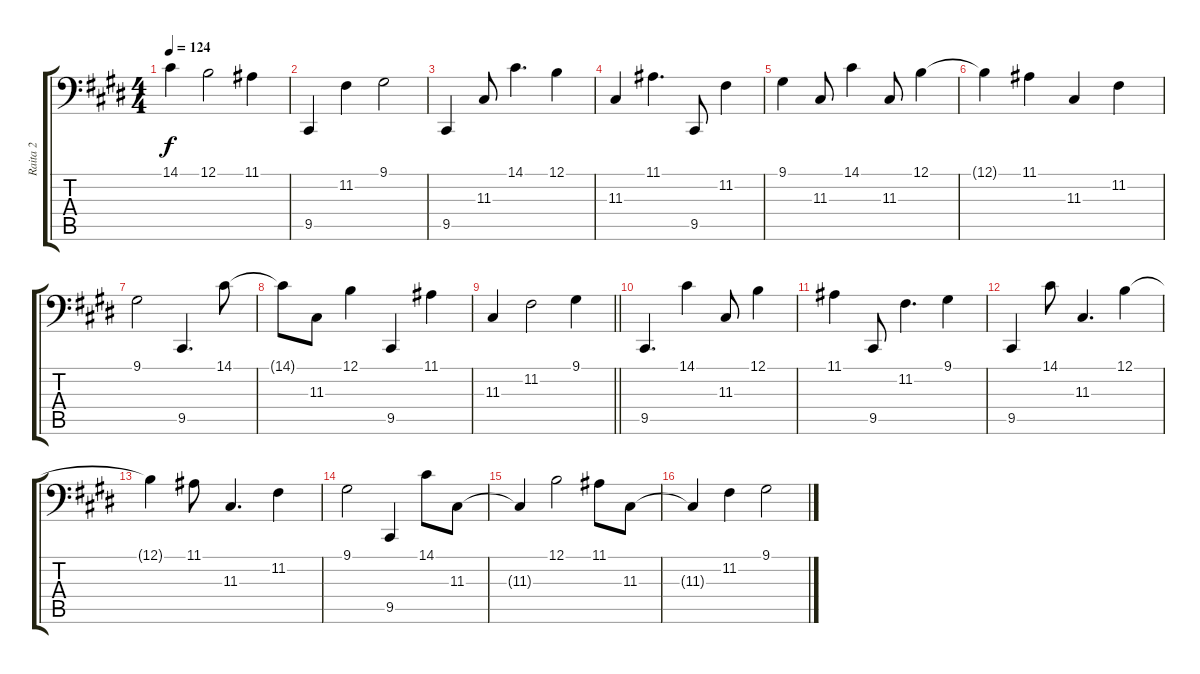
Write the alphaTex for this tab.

\track ("Raita 2" "Raita 2") {instrument pad1newage}
\staff {score tabs}
\tuning (B2 G2 D2 A1 E1 B0) {hide}
\ts (4 4)
\tempo 124
\clef f4
\ks c#minor
14.1{t}.4{dy f} 12.1.2 11.1.4 |
9.5.4 11.2.4 9.1.2 |
9.5.4 11.3.8 14.1.4{d} 12.1.4 |
11.3.4 11.1.4{d} 9.5.8 11.2.4 |
9.1.4 11.3.8 14.1.4 11.3.8 12.1.4 |
12.1{t}.4 11.1.4 11.3.4 11.2.4 |
9.1.2 9.5.4{d} 14.1.8 |
14.1{t}.8 11.3.8 12.1.4 9.5.4 11.1.4 |
\barLineRight lightlight
11.3.4 11.2.2 9.1.4 |
9.5.4{d} 14.1.4 11.3.8 12.1.4 |
11.1.4 9.5.8 11.2.4{d} 9.1.4 |
9.5.4 14.1.8 11.3.4{d} 12.1.4 |
12.1{t}.4 11.1.8 11.3.4{d} 11.2.4 |
9.1.2 9.5.4 14.1.8 11.3.8 |
11.3{t}.4 12.1.2 11.1.8 11.3.8 |
11.3{t}.4 11.2.4 9.1.2
